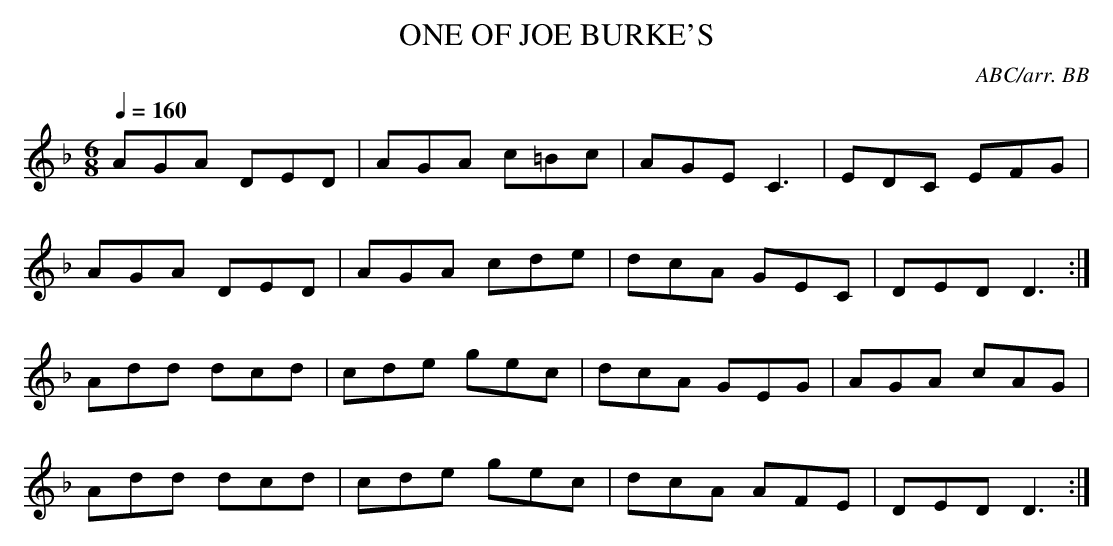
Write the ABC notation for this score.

X:1
T:ONE OF JOE BURKE'S
C:ABC/arr. BB
Q:1/4=160
M:6/8
L:1/8
K:Dm
AGA DED|AGA c=Bc|AGE C3|EDC EFG|
AGA DED|AGA cde|dcA GEC|DED D3 :|
Add dcd|cde gec|dcA GEG|AGA cAG|
Add dcd|cde gec|dcA AFE|DED D3 :|
